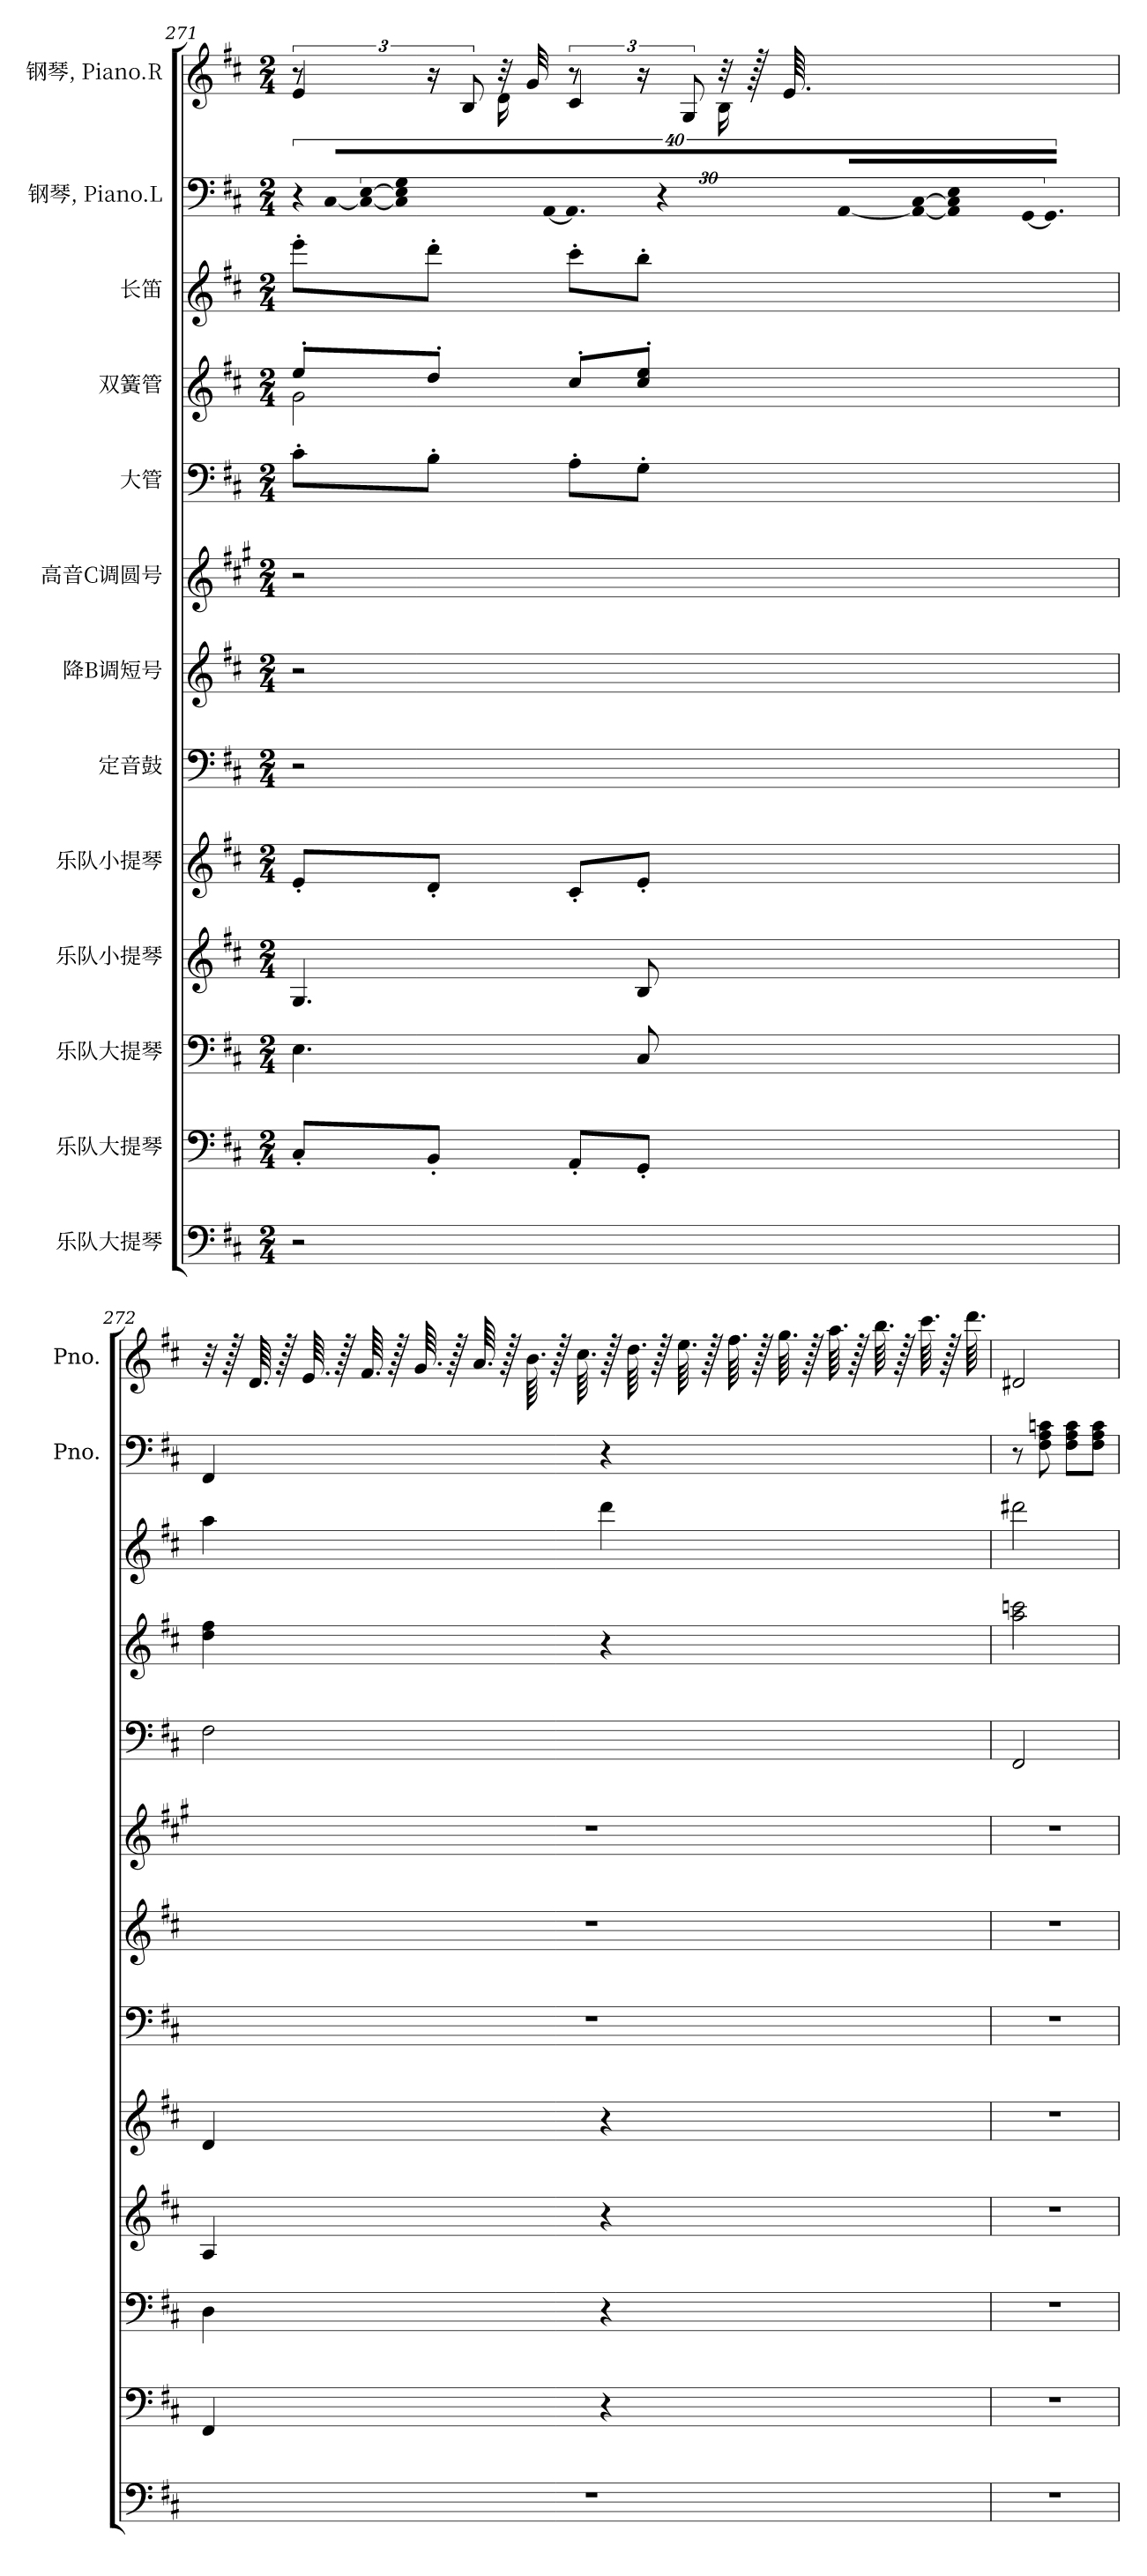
**kern	**kern	**kern	**kern	**kern	**kern	**kern	**kern	**kern	**kern	**kern	**kern	**kern
*part13	*part12	*part11	*part10	*part9	*part8	*part7	*part6	*part5	*part4	*part3	*part2	*part1
*staff13	*staff12	*staff11	*staff10	*staff9	*staff8	*staff7	*staff6	*staff5	*staff4	*staff3	*staff2	*staff1
*I"乐队大提琴	*I"乐队大提琴	*I"乐队大提琴	*I"乐队小提琴	*I"乐队小提琴	*I"定音鼓	*I"降B调短号	*I"高音C调圆号	*I"大管	*I"双簧管	*I"长笛	*I"钢琴, Piano.L	*I"钢琴, Piano.R
*	*	*	*	*	*	*	*	*	*	*	*I'Pno.	*I'Pno.
!!LO:PB:g=z
*clefF4	*clefF4	*clefF4	*clefG2	*clefG2	*clefF4	*clefG2	*clefG2	*clefF4	*clefG2	*clefG2	*clefF4	*clefG2
*	*	*	*	*	*	*ITrd1c2	*ITrd4c7	*	*	*	*	*
*k[f#c#]	*k[f#c#]	*k[f#c#]	*k[f#c#]	*k[f#c#]	*k[f#c#]	*k[]	*k[f#c#]	*k[f#c#]	*k[f#c#]	*k[f#c#]	*k[f#c#]	*k[f#c#]
*M2/4	*M2/4	*M2/4	*M2/4	*M2/4	*M2/4	*M2/4	*M2/4	*M2/4	*M2/4	*M2/4	*M2/4	*M2/4
=271	=271	=271	=271	=271	=271	=271	=271	=271	=271	=271	=271	=271
*	*	*	*	*	*	*	*	*	*^	*	*	*
!	!	!	!	!	!	!	!	!	!	!	!	!LO:N:vis=32	!
*	*	*	*	*	*	*	*	*	*	*	*	*	*^
*	*	*	*	*	*	*	*	*	*	*	*	*	*	*^
2r	8C#'/L	4.E\	4.G/	8e'/L	2r	2r	2r	8c#'\L	8ee'/L	2g\	8eee'\L	640%23r	8r	8r	6e/
!	!	!	!	!	!	!	!	!	!	!	!	!LO:N:vis=32	!	!	!
.	.	.	.	.	.	.	.	.	.	.	.	[640%23C#\LLL	.	.	.
!	!	!	!	!	!	!	!	!	!	!	!	!LO:N:vis=256%9	!	!	!
.	.	.	.	.	.	.	.	.	.	.	.	960%17C#\_ [960%17E\K	.	.	.
!	!	!	!	!	!	!	!	!	!	!	!	!LO:N:vis=32	!	!	!
.	.	.	.	.	.	.	.	.	.	.	.	640%23C#\] 640%23E\] 640%23G\	.	.	.
.	8BB'/J	.	.	8d'/J	.	.	.	8B'\J	8dd'/J	.	8ddd'\J	.	16r	16r	.
!	!	!	!	!	!	!	!	!	!	!	!	!LO:N:vis=256%9	!	!	!
.	.	.	.	.	.	.	.	.	.	.	.	[960%17AA\JK	.	.	.
!	!	!	!	!	!	!	!	!	!	!	!	!LO:N:vis=16.	!	!	!
.	.	.	.	.	.	.	.	.	.	.	.	960%103AA\JJ]	.	.	.
.	.	.	.	.	.	.	.	.	.	.	.	.	.	.	12B/
.	.	.	.	.	.	.	.	.	.	.	.	.	32r	16d\	.
.	.	.	.	.	.	.	.	.	.	.	.	.	32g/	.	.
.	8AA'/L	.	.	8c#'/L	.	.	.	8A'\L	8cc#'/L	.	8ccc#'\L	.	8r	8r	6c#/
!	!	!	!	!	!	!	!	!	!	!	!	!LO:N:vis=32	!	!	!
.	.	.	.	.	.	.	.	.	.	.	.	640%23r	.	.	.
!	!	!	!	!	!	!	!	!	!	!	!	!LO:N:vis=32	!	!	!
.	.	.	.	.	.	.	.	.	.	.	.	[640%23AA/LLL	.	.	.
!	!	!	!	!	!	!	!	!	!	!	!	!LO:N:vis=256%9	!	!	!
.	.	.	.	.	.	.	.	.	.	.	.	960%17AA/_ [960%17C#/K	.	.	.
!	!	!	!	!	!	!	!	!	!	!	!	!LO:N:vis=32	!	!	!
.	.	.	.	.	.	.	.	.	.	.	.	640%23AA/] 640%23C#/] 640%23E/	.	.	.
.	8GG'/J	8C#/	8B/	8e'/J	.	.	.	8G'\J	8cc#/' 8ee/'J	.	8bb'\J	.	16r	16r	.
!	!	!	!	!	!	!	!	!	!	!	!	!LO:N:vis=256%9	!	!	!
.	.	.	.	.	.	.	.	.	.	.	.	[960%17GG/JK	.	.	.
!	!	!	!	!	!	!	!	!	!	!	!	!LO:N:vis=16.	!	!	!
.	.	.	.	.	.	.	.	.	.	.	.	960%103GG/JJ]	.	.	.
.	.	.	.	.	.	.	.	.	.	.	.	.	.	.	12G/
.	.	.	.	.	.	.	.	.	.	.	.	.	32r	16B\	.
.	.	.	.	.	.	.	.	.	.	.	.	.	128r	.	.
.	.	.	.	.	.	.	.	.	.	.	.	.	64.e/	.	.
960ryy	960ryy	960ryy	960ryy	960ryy	960ryy	960ryy	960ryy	960ryy	960ryy	960ryy	960ryy	.	960ryy	960ryy	960ryy
*	*	*	*	*	*	*	*	*	*v	*v	*	*	*v	*v	*v
!!LO:PB:g=z
=272	=272	=272	=272	=272	=272	=272	=272	=272	=272	=272	=272	=272
2r	4FF#/	4D\	4A/	4d/	2r	2r	2r	2F#\	4dd\ 4ff#\	4aa\	4FF#/	32r
.	.	.	.	.	.	.	.	.	.	.	.	128r
.	.	.	.	.	.	.	.	.	.	.	.	64.d/
.	.	.	.	.	.	.	.	.	.	.	.	128r
.	.	.	.	.	.	.	.	.	.	.	.	64.e/
.	.	.	.	.	.	.	.	.	.	.	.	128r
.	.	.	.	.	.	.	.	.	.	.	.	64.f#/
.	.	.	.	.	.	.	.	.	.	.	.	128r
.	.	.	.	.	.	.	.	.	.	.	.	64.g/
.	.	.	.	.	.	.	.	.	.	.	.	128r
.	.	.	.	.	.	.	.	.	.	.	.	64.a/
.	.	.	.	.	.	.	.	.	.	.	.	128r
.	.	.	.	.	.	.	.	.	.	.	.	64.b\
.	.	.	.	.	.	.	.	.	.	.	.	128r
.	.	.	.	.	.	.	.	.	.	.	.	64.cc#\
.	4r	4r	4r	4r	.	.	.	.	4r	4ddd\	4r	128r
.	.	.	.	.	.	.	.	.	.	.	.	64.dd\
.	.	.	.	.	.	.	.	.	.	.	.	128r
.	.	.	.	.	.	.	.	.	.	.	.	64.ee\
.	.	.	.	.	.	.	.	.	.	.	.	128r
.	.	.	.	.	.	.	.	.	.	.	.	64.ff#\
.	.	.	.	.	.	.	.	.	.	.	.	128r
.	.	.	.	.	.	.	.	.	.	.	.	64.gg\
.	.	.	.	.	.	.	.	.	.	.	.	128r
.	.	.	.	.	.	.	.	.	.	.	.	64.aa\
.	.	.	.	.	.	.	.	.	.	.	.	128r
.	.	.	.	.	.	.	.	.	.	.	.	64.bb\
.	.	.	.	.	.	.	.	.	.	.	.	128r
.	.	.	.	.	.	.	.	.	.	.	.	64.ccc#\
.	.	.	.	.	.	.	.	.	.	.	.	128r
.	.	.	.	.	.	.	.	.	.	.	.	64.ddd\
!!LO:PB:g=z
=273	=273	=273	=273	=273	=273	=273	=273	=273	=273	=273	=273	=273
2r	2r	2r	2r	2r	2r	2r	2r	2FF#/	2aa\ 2cccn\	2ddd#X\	8r	2d#X/
.	.	.	.	.	.	.	.	.	.	.	8F#\ 8A\ 8cn\	.
.	.	.	.	.	.	.	.	.	.	.	8F#\ 8A\ 8c\L	.
.	.	.	.	.	.	.	.	.	.	.	8F#\ 8A\ 8c\J	.
=	=	=	=	=	=	=	=	=	=	=	=	=
*-	*-	*-	*-	*-	*-	*-	*-	*-	*-	*-	*-	*-
